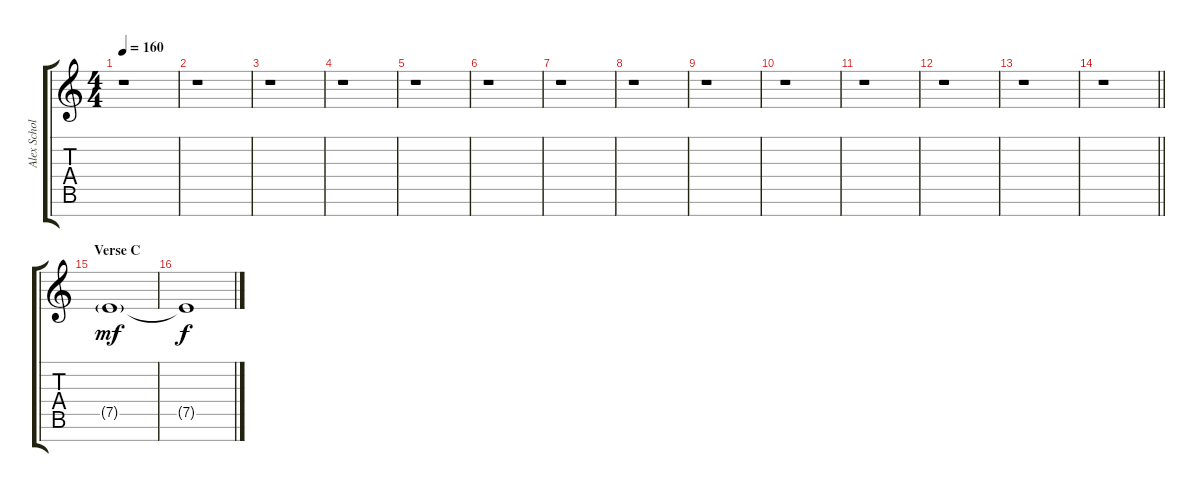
\track ("Alex Scholpp" "Alex Schol") {instrument distortionguitar}
\staff {score tabs}
\tuning (E4 B3 G3 D3 A2 E2 B1) {hide}
\ts (4 4)
\tempo 160
\clef g2
\ks c
r.1{dy mf} |
r.1 |
r.1 |
r.1 |
r.1 |
r.1 |
r.1 |
r.1 |
r.1 |
r.1 |
r.1 |
r.1 |
r.1 |
\barLineRight lightlight
r.1 |
\section ("" "Verse C")
7.5{g}.1{volume 0} |
7.5{t}.1{dy f}
